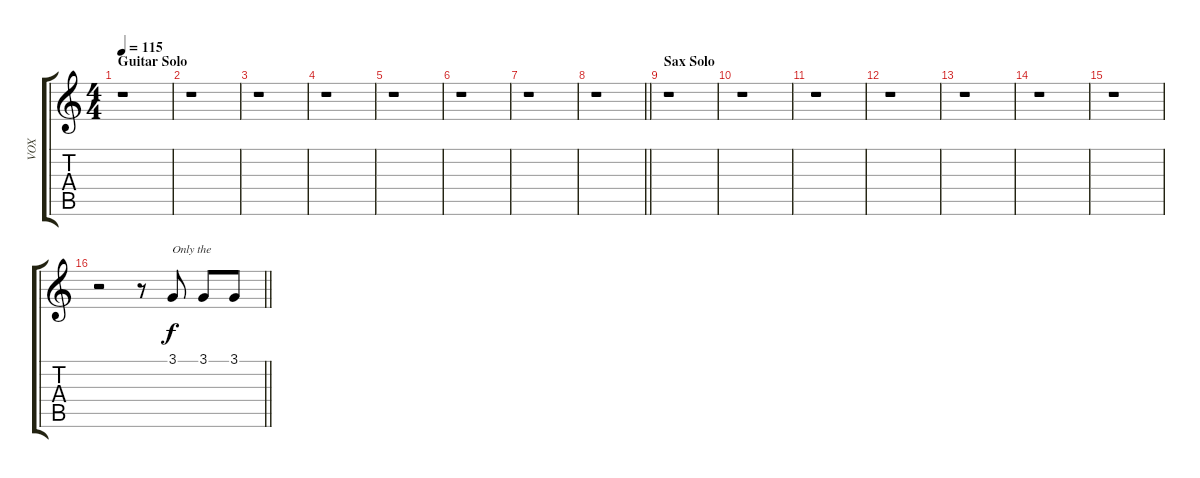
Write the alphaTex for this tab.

\track ("VOX" "VOX") {instrument clarinet}
\staff {score tabs}
\tuning (E4 B3 G3 D3 A2 E2) {hide}
\ts (4 4)
\section ("" "Guitar Solo")
\tempo 115
\clef g2
\ks c
r.1{dy f} |
r.1 |
r.1 |
r.1 |
r.1 |
r.1 |
r.1 |
\barLineRight lightlight
r.1 |
\section ("" "Sax Solo")
r.1 |
r.1 |
r.1 |
r.1 |
r.1 |
r.1 |
r.1 |
\barLineRight lightlight
r.2 r.8 3.1.8{txt "Only the"} 3.1.8 3.1.8
